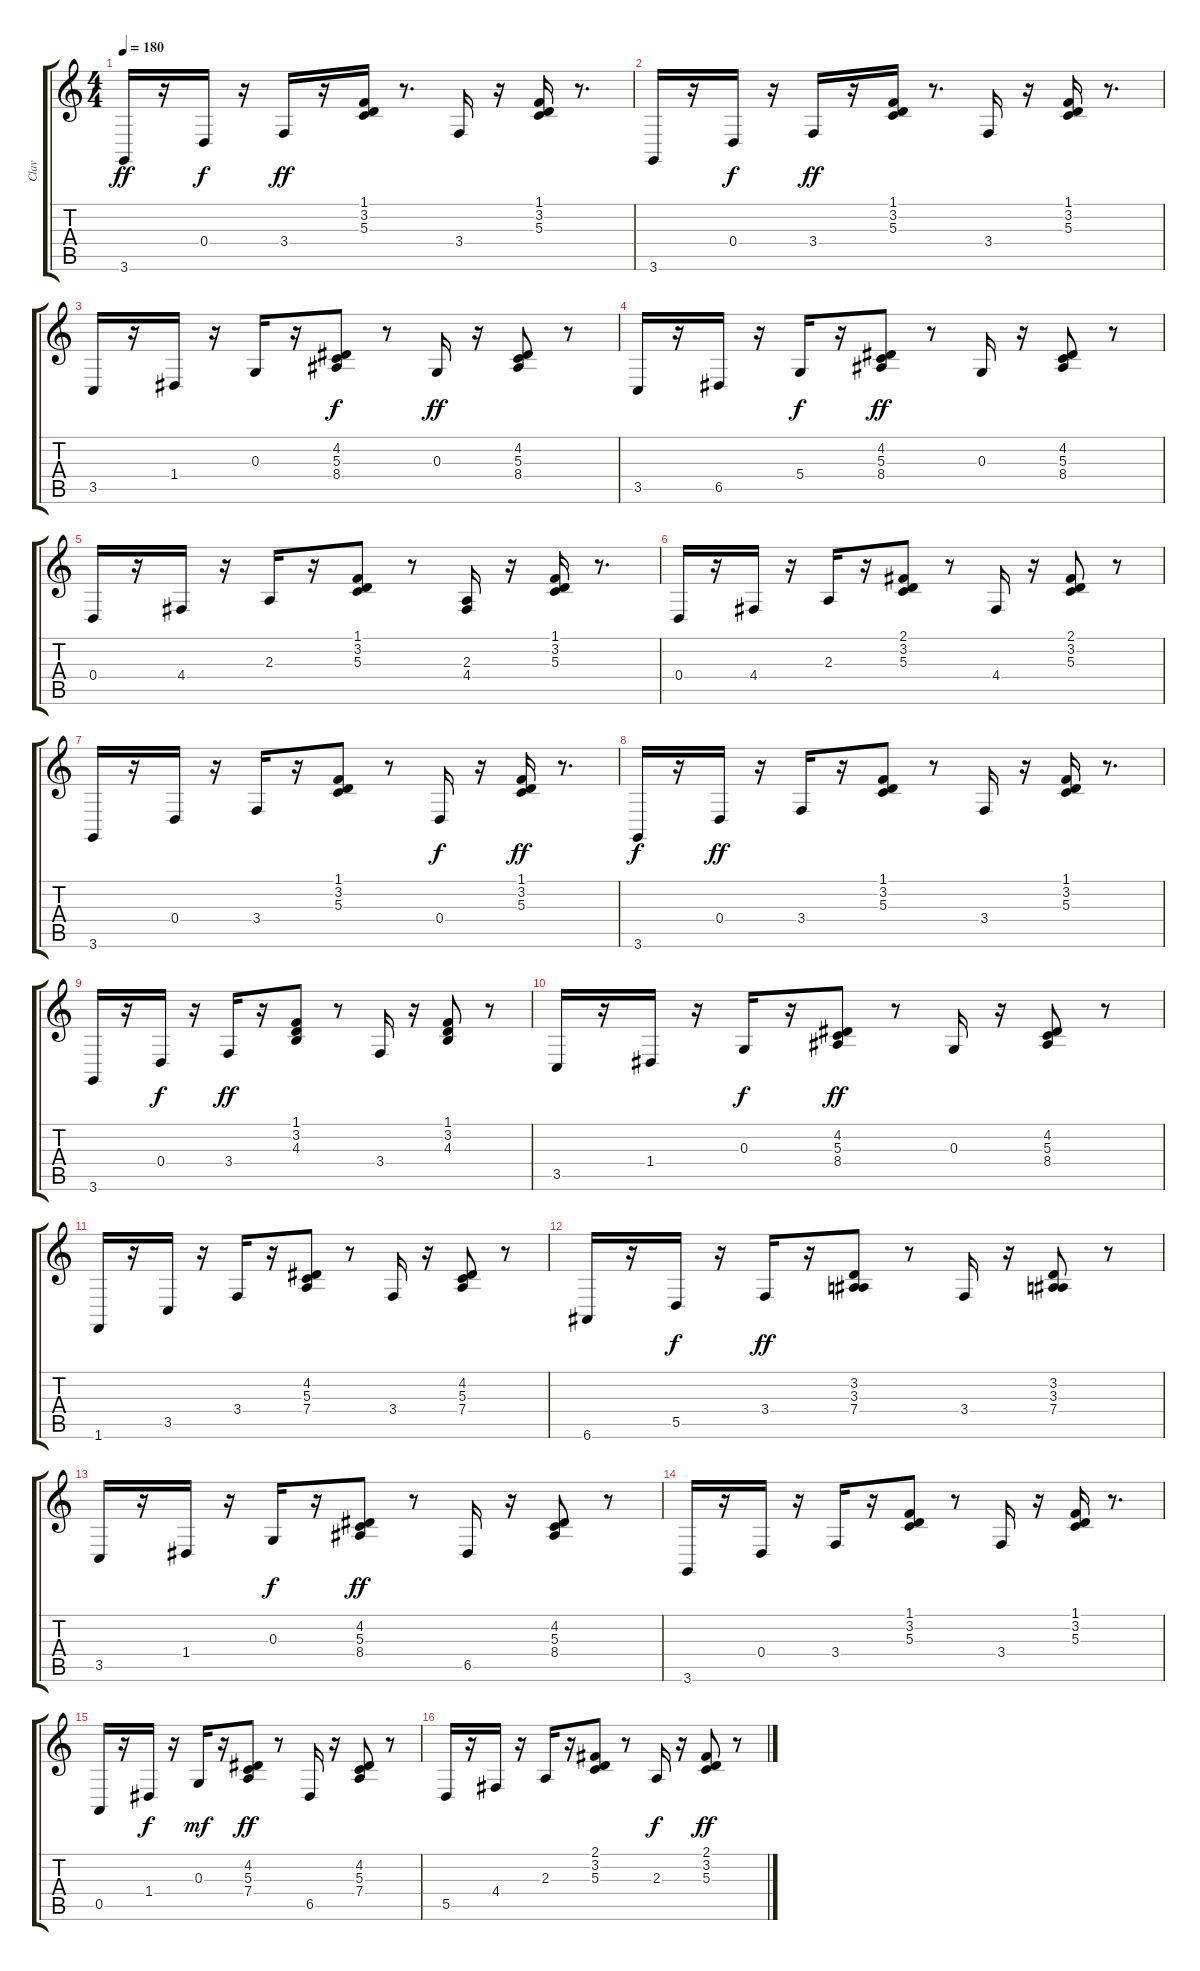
\track ("Clav" "Clav") {instrument clavinet}
\staff {score tabs}
\tuning (E4 B3 G3 D3 A2 E2) {hide}
\ts (4 4)
\tempo 180
\clef g2
\ks c
3.6.16{dy ff} r.16 0.4.16{dy f} r.16 3.4.16{dy ff} r.16 (1.1 3.2 5.3).16 r.8{d} 3.4.16 r.16 (1.1 3.2 5.3).16 r.8{d} |
3.6.16 r.16 0.4.16{dy f} r.16 3.4.16{dy ff} r.16 (1.1 3.2 5.3).16 r.8{d} 3.4.16 r.16 (1.1 3.2 5.3).16 r.8{d} |
3.5.16 r.16 1.4.16 r.16 0.3.16 r.16 (4.2 5.3 8.4).8{dy f} r.8 0.3.16{dy ff} r.16 (4.2 5.3 8.4).8 r.8 |
3.5.16 r.16 6.5.16 r.16 5.4.16{dy f} r.16 (4.2 5.3 8.4).8{dy ff} r.8 0.3.16 r.16 (4.2 5.3 8.4).8 r.8 |
0.4.16 r.16 4.4.16 r.16 2.3.16 r.16 (1.1 3.2 5.3).8 r.8 (2.3 4.4).16 r.16 (1.1 3.2 5.3).16 r.8{d} |
0.4.16 r.16 4.4.16 r.16 2.3.16 r.16 (2.1 3.2 5.3).8 r.8 4.4.16 r.16 (2.1 3.2 5.3).8 r.8 |
3.6.16 r.16 0.4.16 r.16 3.4.16 r.16 (1.1 3.2 5.3).8 r.8 0.4.16{dy f} r.16 (1.1 3.2 5.3).16{dy ff} r.8{d} |
3.6.16{dy f} r.16 0.4.16{dy ff} r.16 3.4.16 r.16 (1.1 3.2 5.3).8 r.8 3.4.16 r.16 (1.1 3.2 5.3).16 r.8{d} |
3.6.16 r.16 0.4.16{dy f} r.16 3.4.16{dy ff} r.16 (1.1 3.2 4.3).8 r.8 3.4.16 r.16 (1.1 3.2 4.3).8 r.8 |
3.5.16 r.16 1.4.16 r.16 0.3.16{dy f} r.16 (4.2 5.3 8.4).8{dy ff} r.8 0.3.16 r.16 (4.2 5.3 8.4).8 r.8 |
1.6.16 r.16 3.5.16 r.16 3.4.16 r.16 (4.2 5.3 7.4).8 r.8 3.4.16 r.16 (4.2 5.3 7.4).8 r.8 |
6.6.16 r.16 5.5.16{dy f} r.16 3.4.16{dy ff} r.16 (3.2 3.3 7.4).8 r.8 3.4.16 r.16 (3.2 3.3 7.4).8 r.8 |
3.5.16 r.16 1.4.16 r.16 0.3.16{dy f} r.16 (4.2 5.3 8.4).8{dy ff} r.8 6.5.16 r.16 (4.2 5.3 8.4).8 r.8 |
3.6.16 r.16 0.4.16 r.16 3.4.16 r.16 (1.1 3.2 5.3).8 r.8 3.4.16 r.16 (1.1 3.2 5.3).16 r.8{d} |
0.5.16 r.16 1.4.16{dy f} r.16 0.3.16{dy mf} r.16 (4.2 5.3 7.4).8{dy ff} r.8 6.5.16 r.16 (4.2 5.3 7.4).8 r.8 |
5.5.16 r.16 4.4.16 r.16 2.3.16 r.16 (2.1 3.2 5.3).8 r.8 2.3.16{dy f} r.16 (2.1 3.2 5.3).8{dy ff} r.8
